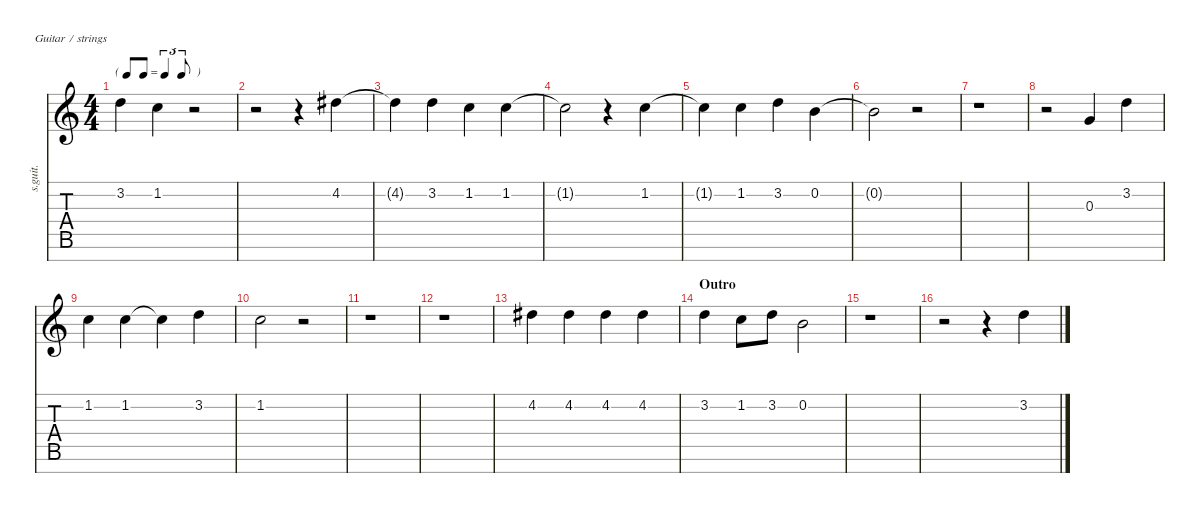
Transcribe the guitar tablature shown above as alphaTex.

\defaultSystemsLayout 4
\hideDynamics
\bracketExtendMode nobrackets
\track ("Josh Homme (Vocals)" "s.guit.") {instrument clarinet}
\staff {score tabs}
\tuning (E4 B3 G3 D3 A2 E2 B1)
\displaytranspose 12
\ts (4 4)
\tf triplet8th
\tempo (171 hide)
\clef g2
\ks c
3.2{t}.4{lyrics (0 "") lyrics (1 "") lyrics (2 "") lyrics (3 "") lyrics (4 "") dy mf} 1.2.4{lyrics (0 "") lyrics (1 "") lyrics (2 "") lyrics (3 "") lyrics (4 "")} r.2 |
r.2 r.4 4.2{acc #}.4{lyrics (0 "") lyrics (1 "") lyrics (2 "") lyrics (3 "") lyrics (4 "")} |
4.2{t acc #}.4{lyrics (0 "") lyrics (1 "") lyrics (2 "") lyrics (3 "") lyrics (4 "")} 3.2.4{lyrics (0 "") lyrics (1 "") lyrics (2 "") lyrics (3 "") lyrics (4 "")} 1.2.4{lyrics (0 "") lyrics (1 "") lyrics (2 "") lyrics (3 "") lyrics (4 "")} 1.2.4{lyrics (0 "") lyrics (1 "") lyrics (2 "") lyrics (3 "") lyrics (4 "")} |
1.2{t}.2{lyrics (0 "") lyrics (1 "") lyrics (2 "") lyrics (3 "") lyrics (4 "")} r.4 1.2.4{lyrics (0 "") lyrics (1 "") lyrics (2 "") lyrics (3 "") lyrics (4 "")} |
1.2{t}.4{lyrics (0 "") lyrics (1 "") lyrics (2 "") lyrics (3 "") lyrics (4 "")} 1.2.4{lyrics (0 "") lyrics (1 "") lyrics (2 "") lyrics (3 "") lyrics (4 "")} 3.2.4{lyrics (0 "") lyrics (1 "") lyrics (2 "") lyrics (3 "") lyrics (4 "")} 0.2.4{lyrics (0 "") lyrics (1 "") lyrics (2 "") lyrics (3 "") lyrics (4 "")} |
0.2{t}.2{lyrics (0 "") lyrics (1 "") lyrics (2 "") lyrics (3 "") lyrics (4 "")} r.2 |
r.1 |
r.2 0.3.4{lyrics (0 "") lyrics (1 "") lyrics (2 "") lyrics (3 "") lyrics (4 "")} 3.2.4{lyrics (0 "") lyrics (1 "") lyrics (2 "") lyrics (3 "") lyrics (4 "")} |
1.2.4{lyrics (0 "") lyrics (1 "") lyrics (2 "") lyrics (3 "") lyrics (4 "")} 1.2.4{lyrics (0 "") lyrics (1 "") lyrics (2 "") lyrics (3 "") lyrics (4 "")} 1.2{t}.4{lyrics (0 "") lyrics (1 "") lyrics (2 "") lyrics (3 "") lyrics (4 "")} 3.2.4{lyrics (0 "") lyrics (1 "") lyrics (2 "") lyrics (3 "") lyrics (4 "")} |
1.2.2{lyrics (0 "") lyrics (1 "") lyrics (2 "") lyrics (3 "") lyrics (4 "")} r.2 |
r.1 |
r.1 |
4.2{acc #}.4{lyrics (0 "") lyrics (1 "") lyrics (2 "") lyrics (3 "") lyrics (4 "")} 4.2{acc #}.4{lyrics (0 "") lyrics (1 "") lyrics (2 "") lyrics (3 "") lyrics (4 "")} 4.2{acc #}.4{lyrics (0 "") lyrics (1 "") lyrics (2 "") lyrics (3 "") lyrics (4 "")} 4.2{acc #}.4{lyrics (0 "") lyrics (1 "") lyrics (2 "") lyrics (3 "") lyrics (4 "")} |
\section ("" "Outro")
3.2.4{lyrics (0 "") lyrics (1 "") lyrics (2 "") lyrics (3 "") lyrics (4 "")} 1.2.8{lyrics (0 "") lyrics (1 "") lyrics (2 "") lyrics (3 "") lyrics (4 "")} 3.2.8{lyrics (0 "") lyrics (1 "") lyrics (2 "") lyrics (3 "") lyrics (4 "")} 0.2.2{lyrics (0 "") lyrics (1 "") lyrics (2 "") lyrics (3 "") lyrics (4 "")} |
r.1 |
r.2 r.4 3.2.4{lyrics (0 "") lyrics (1 "") lyrics (2 "") lyrics (3 "") lyrics (4 "")}
